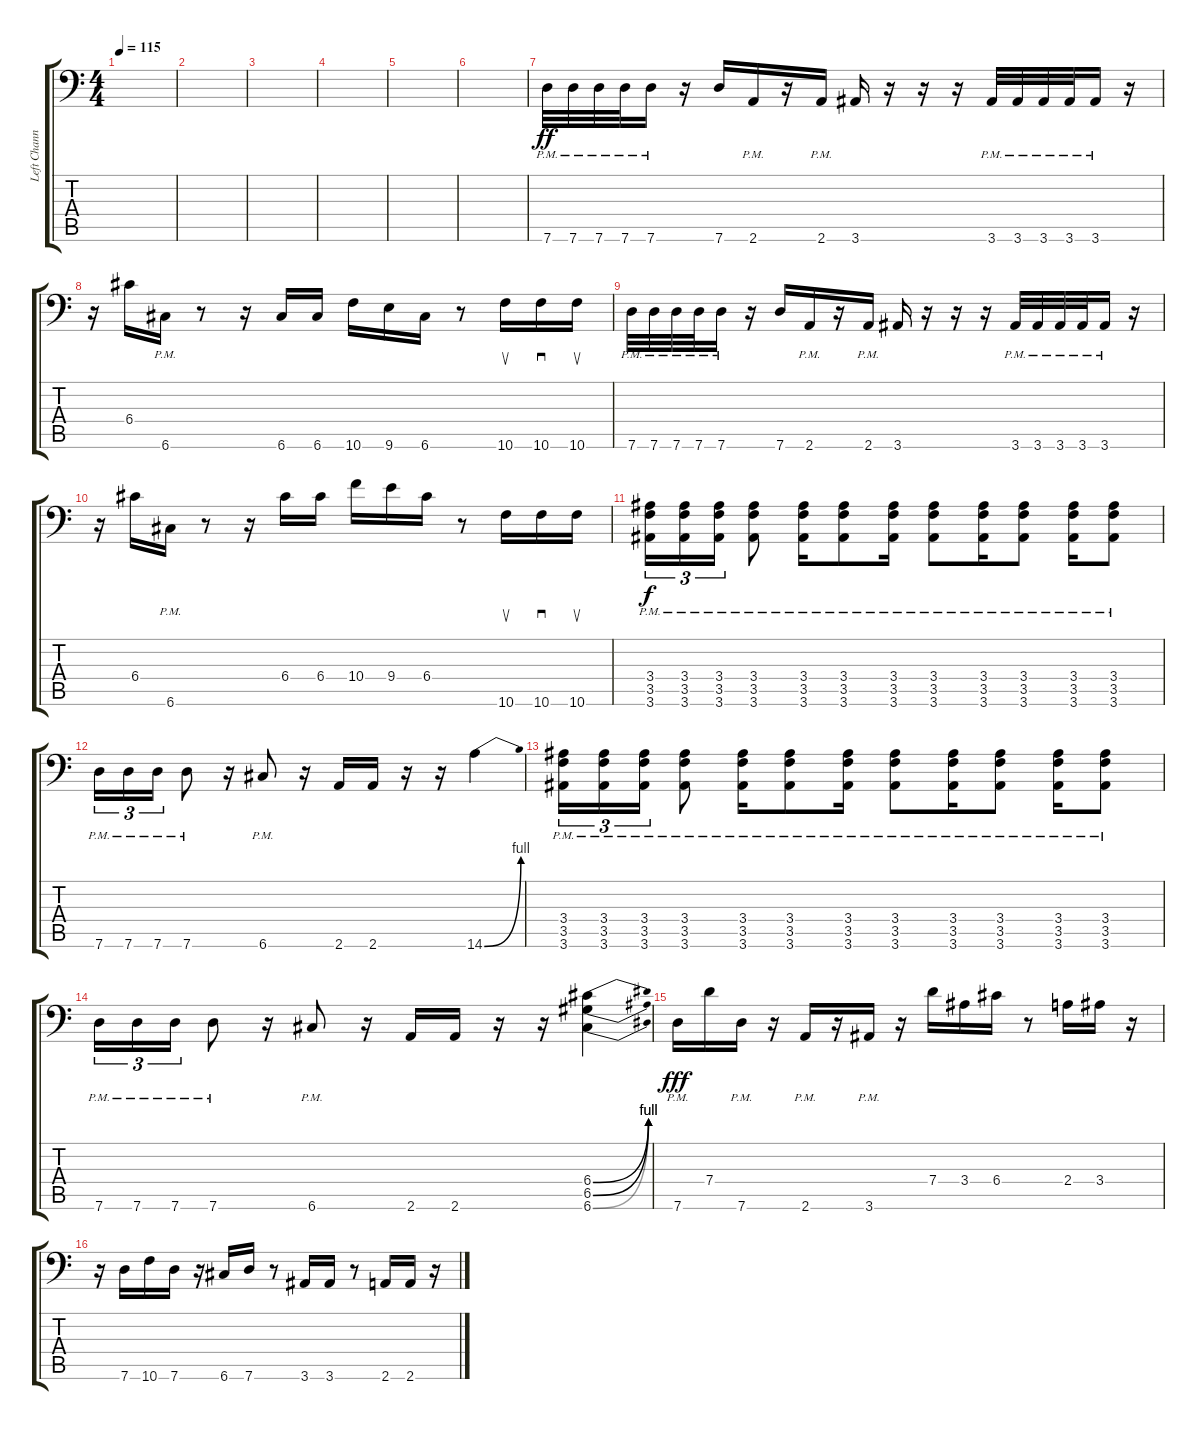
\track ("Left Channel" "Left Chann") {instrument distortionguitar}
\staff {score tabs}
\tuning (A3 E3 C3 G2 D2 G1) {hide}
\ts (4 4)
\tempo 115
\clef f4
\ks c
|
|
|
|
|
|
7.6{pm}.32{dy ff} 7.6{pm}.32 7.6{pm}.32 7.6{pm}.32 7.6{pm}.16 r.16 7.6.16 2.6{pm}.16 r.16 2.6{pm}.16 3.6.16 r.16 r.16 r.16 3.6{pm}.32 3.6{pm}.32 3.6{pm}.32 3.6{pm}.32 3.6{pm}.16 r.16 |
r.16 6.4.16 6.6{pm}.16 r.8 r.16 6.6.16 6.6.16 10.6.16 9.6.16 6.6.16 r.8 10.6.16{su} 10.6.16{sd} 10.6.16{su} |
7.6{pm}.32 7.6{pm}.32 7.6{pm}.32 7.6{pm}.32 7.6{pm}.16 r.16 7.6.16 2.6{pm}.16 r.16 2.6{pm}.16 3.6.16 r.16 r.16 r.16 3.6{pm}.32 3.6{pm}.32 3.6{pm}.32 3.6{pm}.32 3.6{pm}.16 r.16 |
r.16 6.4.16 6.6{pm}.16 r.8 r.16 6.4.16 6.4.16 10.4.16 9.4.16 6.4.16 r.8 10.6.16{su} 10.6.16{sd} 10.6.16{su} |
(3.4{pm} 3.5{pm} 3.6{pm}).16{tu (3 2) dy f} (3.4{pm} 3.5{pm} 3.6{pm}).16{tu (3 2)} (3.4{pm} 3.5{pm} 3.6{pm}).16{tu (3 2)} (3.4{pm} 3.5{pm} 3.6{pm}).8 (3.4{pm} 3.5{pm} 3.6{pm}).16 (3.4{pm} 3.5{pm} 3.6{pm}).8 (3.4{pm} 3.5{pm} 3.6{pm}).16 (3.4{pm} 3.5{pm} 3.6{pm}).8 (3.4{pm} 3.5{pm} 3.6{pm}).16 (3.4{pm} 3.5{pm} 3.6{pm}).8 (3.4{pm} 3.5{pm} 3.6{pm}).16 (3.4{pm} 3.5{pm} 3.6{pm}).8 |
7.6{pm}.16{tu (3 2)} 7.6{pm}.16{tu (3 2)} 7.6{pm}.16{tu (3 2)} 7.6{pm}.8 r.16 6.6{pm}.8 r.16 2.6.16 2.6.16 r.16 r.16 14.6{be (bend 0 0 60 4)}.4 |
(3.4{pm} 3.5{pm} 3.6{pm}).16{tu (3 2)} (3.4{pm} 3.5{pm} 3.6{pm}).16{tu (3 2)} (3.4{pm} 3.5{pm} 3.6{pm}).16{tu (3 2)} (3.4{pm} 3.5{pm} 3.6{pm}).8 (3.4{pm} 3.5{pm} 3.6{pm}).16 (3.4{pm} 3.5{pm} 3.6{pm}).8 (3.4{pm} 3.5{pm} 3.6{pm}).16 (3.4{pm} 3.5{pm} 3.6{pm}).8 (3.4{pm} 3.5{pm} 3.6{pm}).16 (3.4{pm} 3.5{pm} 3.6{pm}).8 (3.4{pm} 3.5{pm} 3.6{pm}).16 (3.4{pm} 3.5{pm} 3.6{pm}).8 |
7.6{pm}.16{tu (3 2)} 7.6{pm}.16{tu (3 2)} 7.6{pm}.16{tu (3 2)} 7.6{pm}.8 r.16 6.6{pm}.8 r.16 2.6.16 2.6.16 r.16 r.16 (6.4{be (bend 0 0 60 4)} 6.5{be (bend 0 0 60 4)} 6.6{be (bend 0 0 60 4)}).4 |
7.6{pm}.16{dy fff} 7.4.16 7.6{pm}.16 r.16 2.6{pm}.16 r.16 3.6{pm}.16 r.16 7.4.16 3.4.16 6.4.16 r.8 2.4.16 3.4.16 r.16 |
r.16 7.6.16 10.6.16 7.6.16 r.16 6.6.16 7.6.16 r.8 3.6.16 3.6.16 r.8 2.6.16 2.6.16 r.16
